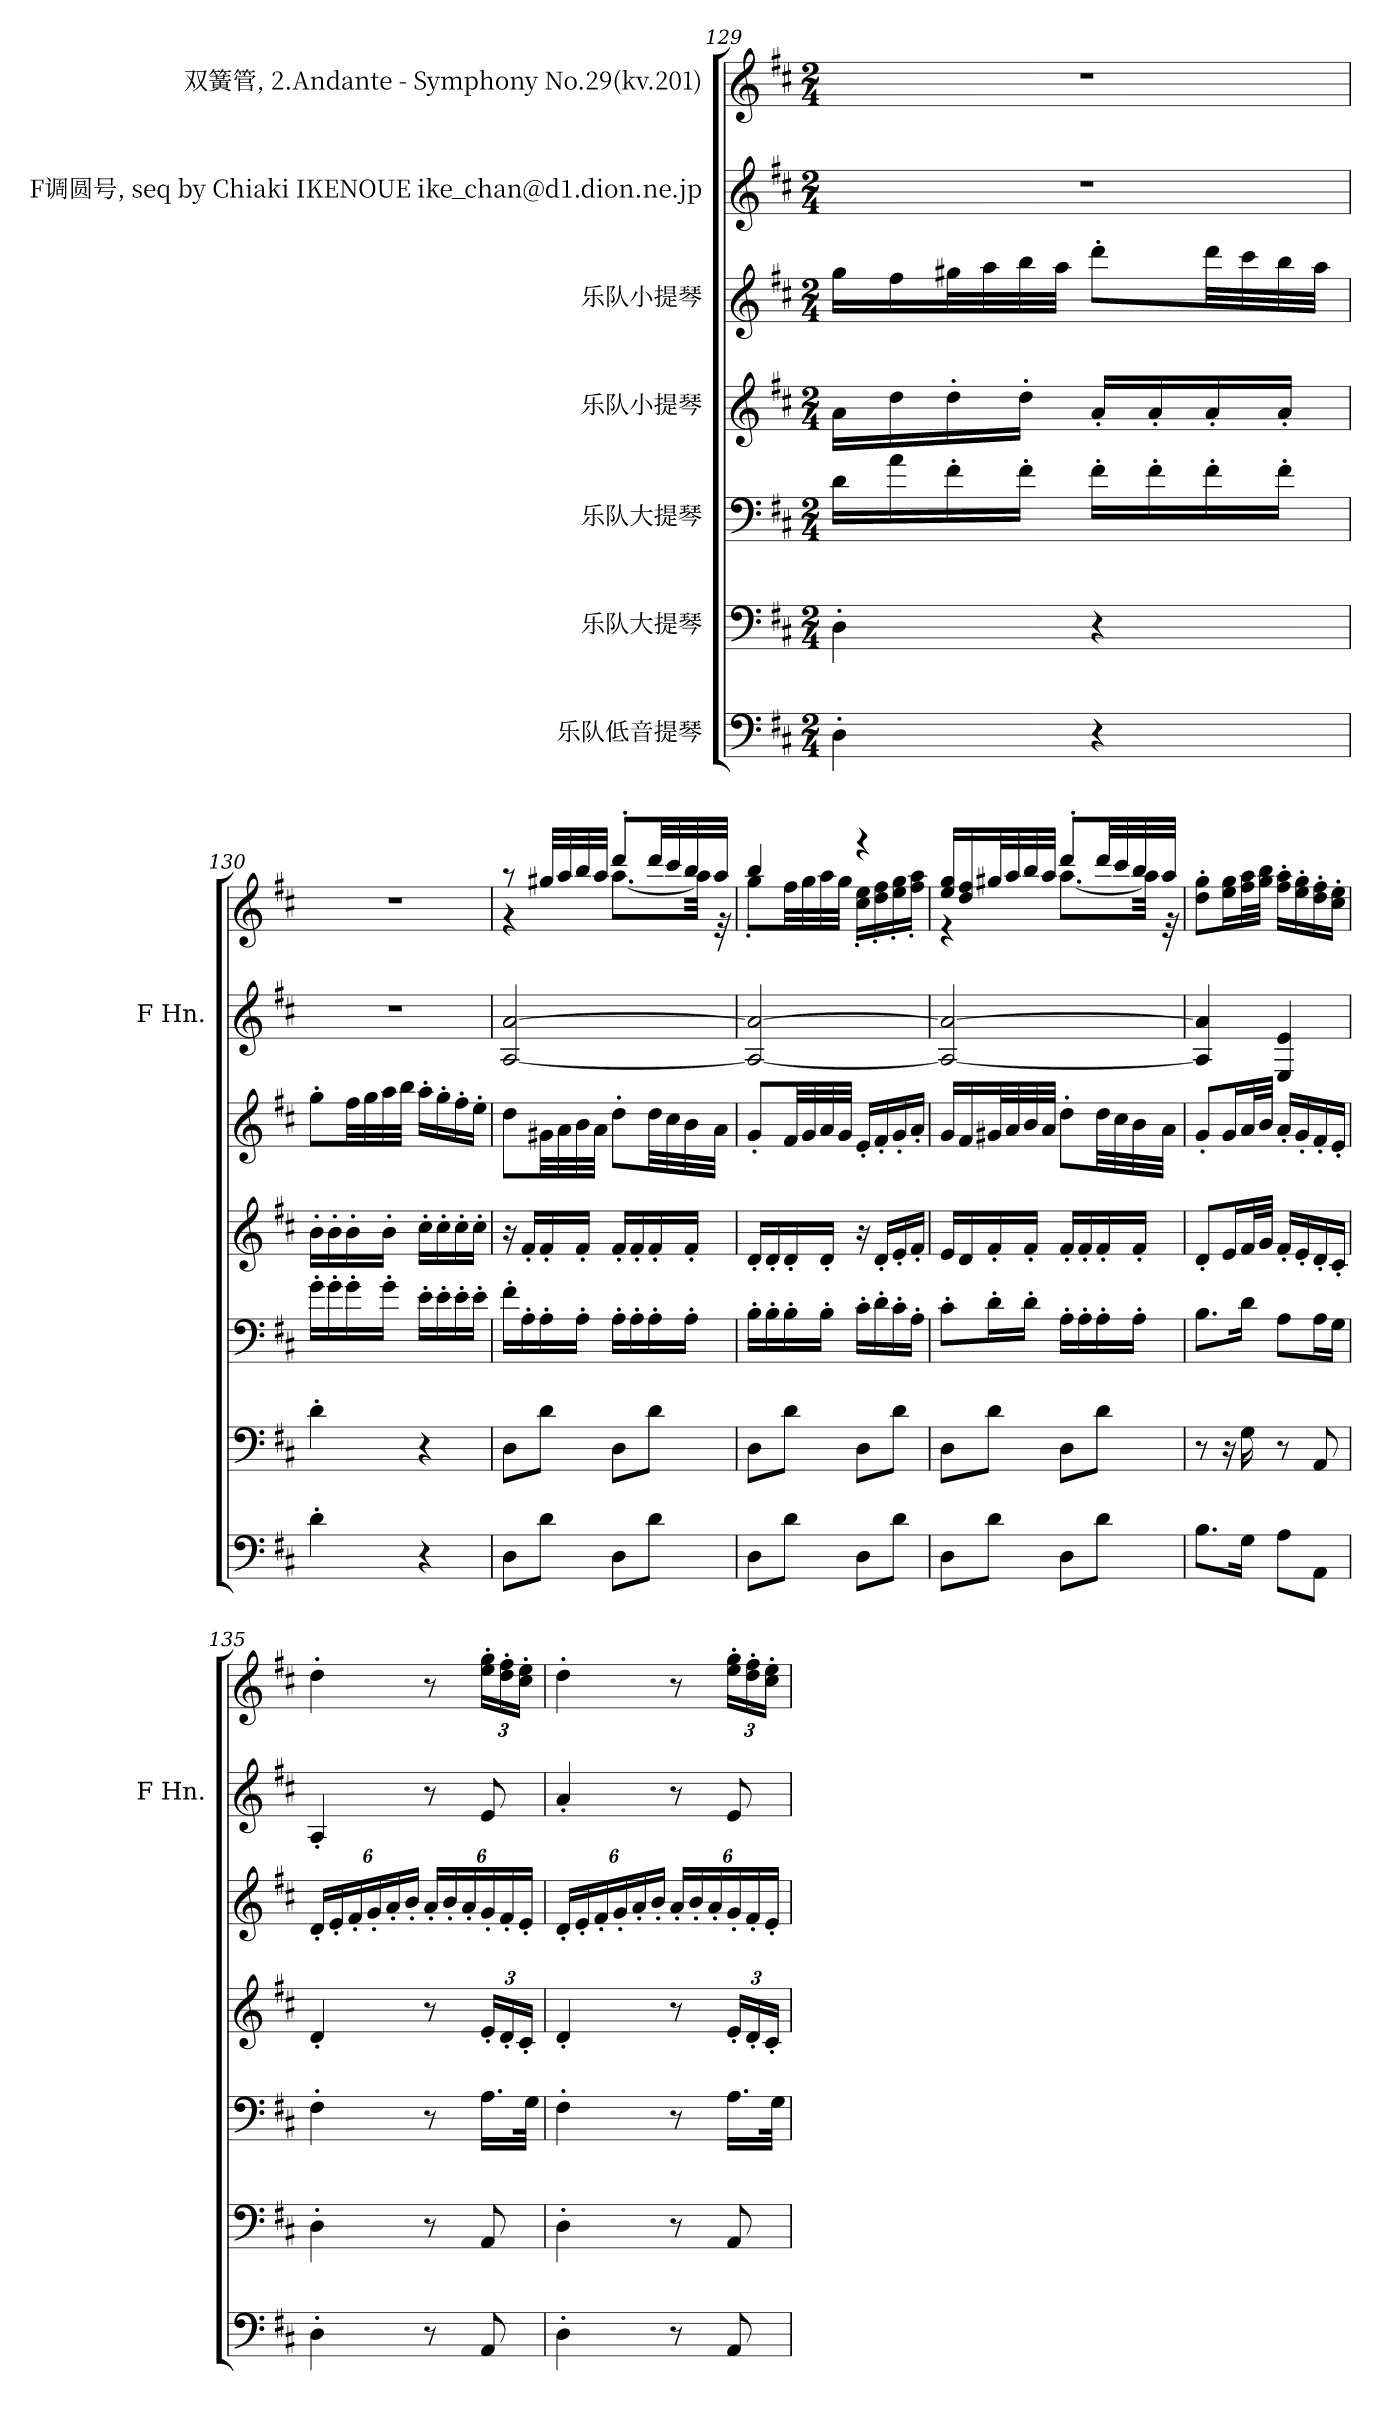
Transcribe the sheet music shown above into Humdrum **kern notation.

**kern	**kern	**kern	**kern	**kern	**kern	**kern
*part7	*part6	*part5	*part4	*part3	*part2	*part1
*staff7	*staff6	*staff5	*staff4	*staff3	*staff2	*staff1
*I"乐队低音提琴	*I"乐队大提琴	*I"乐队大提琴	*I"乐队小提琴	*I"乐队小提琴	*I"F调圆号, seq by Chiaki IKENOUE ike_chan@d1.dion.ne.jp	*I"双簧管, 2.Andante - Symphony No.29(kv.201)
*	*	*	*	*	*I'F Hn.	*
!!LO:PB:g=z
*clefF4	*clefF4	*clefF4	*clefG2	*clefG2	*clefG2	*clefG2
*ITrd7c12	*	*	*	*	*ITrd4c7	*
*k[f#c#]	*k[f#c#]	*k[f#c#]	*k[f#c#]	*k[f#c#]	*k[f#]	*k[f#c#]
*M2/4	*M2/4	*M2/4	*M2/4	*M2/4	*M2/4	*M2/4
=129	=129	=129	=129	=129	=129	=129
4DD'\	4D'\	16d\LL	16a\LL	16gg\LL	2r	2r
.	.	16a\	16dd\	16ff#\	.	.
.	.	16f#'\	16dd'\	32gg#X\L	.	.
.	.	.	.	32aa\	.	.
.	.	16f#'\JJ	16dd'\JJ	32bb\	.	.
.	.	.	.	32aa\JJJ	.	.
4r	4r	16f#'\LL	16a'/LL	8ddd'\L	.	.
.	.	16f#'\	16a'/	.	.	.
.	.	16f#'\	16a'/	32ddd\LL	.	.
.	.	.	.	32ccc#\	.	.
.	.	16f#'\JJ	16a'/JJ	32bb\	.	.
.	.	.	.	32aa\JJJ	.	.
=130	=130	=130	=130	=130	=130	=130
4D'\	4d'\	16g'\LL	16b'\LL	8gg'\L	2r	2r
.	.	16g'\	16b'\	.	.	.
.	.	16g'\	16b'\	32ff#\LL	.	.
.	.	.	.	32gg\	.	.
.	.	16g'\JJ	16b'\JJ	32aa\	.	.
.	.	.	.	32bb\JJJ	.	.
4r	4r	16e'\LL	16cc#'\LL	16aa'\LL	.	.
.	.	16e'\	16cc#'\	16gg'\	.	.
.	.	16e'\	16cc#'\	16ff#'\	.	.
.	.	16e'\JJ	16cc#'\JJ	16ee'\JJ	.	.
!!LO:PB:g=z
=131	=131	=131	=131	=131	=131	=131
*	*	*	*	*	*	*^
8DD\L	8D\L	16f#'\LL	16r	8dd\L	[2D/ [2d/	8r	4r
.	.	16A'\	16f#'/LL	.	.	.	.
8D\J	8d\J	16A'\	16f#'/	32g#X\LL	.	32gg#X/LLL	.
.	.	.	.	32a\	.	32aa/	.
.	.	16A'\JJ	16f#'/JJ	32b\	.	32bb/	.
.	.	.	.	32a\JJJ	.	32aa/JJJ	.
8DD\L	8D\L	16A'\LL	16f#'/LL	8dd'\L	.	8ddd'/L	[8.aa\L
.	.	16A'\	16f#'/	.	.	.	.
8D\J	8d\J	16A'\	16f#'/	32dd\LL	.	32ddd/LL	.
.	.	.	.	32cc#\	.	32ccc#/	.
.	.	16A'\JJ	16f#'/JJ	32b\	.	32bb/	32aa\Jkk]
.	.	.	.	32a\JJJ	.	32aa/JJJ	32r
=132	=132	=132	=132	=132	=132	=132	=132
8DD\L	8D\L	16B'\LL	16d'/LL	8g'/L	2D/_ 2d/_	4bb/	8gg'\L
.	.	16B'\	16d'/	.	.	.	.
8D\J	8d\J	16B'\	16d'/	32f#/LL	.	.	32ff#\LL
.	.	.	.	32g/	.	.	32gg\
.	.	16B'\JJ	16d'/JJ	32a/	.	.	32aa\
.	.	.	.	32g/JJJ	.	.	32gg\JJJ
8DD\L	8D\L	16c#'\LL	16r	16e'/LL	.	4r	16cc#\' 16ee\'LL
.	.	16d'\	16d'/LL	16f#'/	.	.	16dd\' 16ff#\'
8D\J	8d\J	16c#'\	16e'/	16g'/	.	.	16ee\' 16gg\'
.	.	16A'\JJ	16f#'/JJ	16a'/JJ	.	.	16ff#\' 16aa\'JJ
!!LO:PB:g=z	!!
=133	=133	=133	=133	=133	=133	=133	=133
8DD\L	8D\L	8c#'\L	16e/LL	16g/LL	2D/_ 2d/_	16ee/ 16gg/LL	4r
.	.	.	16d/	16f#/	.	16dd/ 16ff#/	.
8D\J	8d\J	16d'\L	16f#'/	32g#X/L	.	32gg#X/L	.
.	.	.	.	32a/	.	32aa/	.
.	.	16d'\JJ	16f#'/JJ	32b/	.	32bb/	.
.	.	.	.	32a/JJJ	.	32aa/JJJ	.
8DD\L	8D\L	16A'\LL	16f#'/LL	8dd'\L	.	8ddd'/L	[8.aa\L
.	.	16A'\	16f#'/	.	.	.	.
8D\J	8d\J	16A'\	16f#'/	32dd\LL	.	32ddd/LL	.
.	.	.	.	32cc#\	.	32ccc#/	.
.	.	16A'\JJ	16f#'/JJ	32b\	.	32bb/	32aa\Jkk]
.	.	.	.	32a\JJJ	.	32aa/JJJ	32r
*	*	*	*	*	*	*v	*v
=134	=134	=134	=134	=134	=134	=134
8.BB\L	8r	8.B\L	8d'/L	8g'/L	4D/] 4d/]	8dd\' 8gg\'L
.	16r	.	16e/L	16g/L	.	16ee\ 16gg\L
16GG\Jk	16G\	16d\Jk	32f#/L	32a/L	.	32ff#\ 32aa\L
.	.	.	32g/JJJ	32b/JJJ	.	32gg\ 32bb\JJJ
8AA\L	8r	8A\L	16f#'/LL	16a'/LL	4AA/ 4A/	16ff#\' 16aa\'LL
.	.	.	16e'/	16g'/	.	16ee\' 16gg\'
8AAA\J	8AA/	16A\L	16d'/	16f#'/	.	16dd\' 16ff#\'
.	.	16G\JJ	16c#'/JJ	16e'/JJ	.	16cc#\' 16ee\'JJ
=135	=135	=135	=135	=135	=135	=135
*	*	*	*	*Xbrackettup	*	*
4DD'\	4D'\	4F#'\	4d'/	24d'/LL	4D'/	4dd'\
.	.	.	.	24e'/	.	.
.	.	.	.	24f#'/	.	.
.	.	.	.	24g'/	.	.
.	.	.	.	24a'/	.	.
.	.	.	.	24b'/JJ	.	.
8r	8r	8r	8r	24a'/LL	8r	8r
.	.	.	.	24b'/	.	.
.	.	.	.	24a'/	.	.
*	*	*	*Xbrackettup	*	*	*Xbrackettup
8AAA/	8AA/	16.A\LL	24e'/LL	24g'/	8A/	24ee\' 24gg\'LL
.	.	.	24d'/	24f#'/	.	24dd\' 24ff#\'
.	.	.	24c#'/JJ	24e'/JJ	.	24cc#\' 24ee\'JJ
.	.	32G\JJk	.	.	.	.
!!LO:PB:g=z
=136	=136	=136	=136	=136	=136	=136
4DD'\	4D'\	4F#'\	4d'/	24d'/LL	4d'/	4dd'\
.	.	.	.	24e'/	.	.
.	.	.	.	24f#'/	.	.
.	.	.	.	24g'/	.	.
.	.	.	.	24a'/	.	.
.	.	.	.	24b'/JJ	.	.
8r	8r	8r	8r	24a'/LL	8r	8r
.	.	.	.	24b'/	.	.
.	.	.	.	24a'/	.	.
8AAA/	8AA/	16.A\LL	24e'/LL	24g'/	8A/	24ee\' 24gg\'LL
.	.	.	24d'/	24f#'/	.	24dd\' 24ff#\'
.	.	.	24c#'/JJ	24e'/JJ	.	24cc#\' 24ee\'JJ
.	.	32G\JJk	.	.	.	.
=	=	=	=	=	=	=
*-	*-	*-	*-	*-	*-	*-
